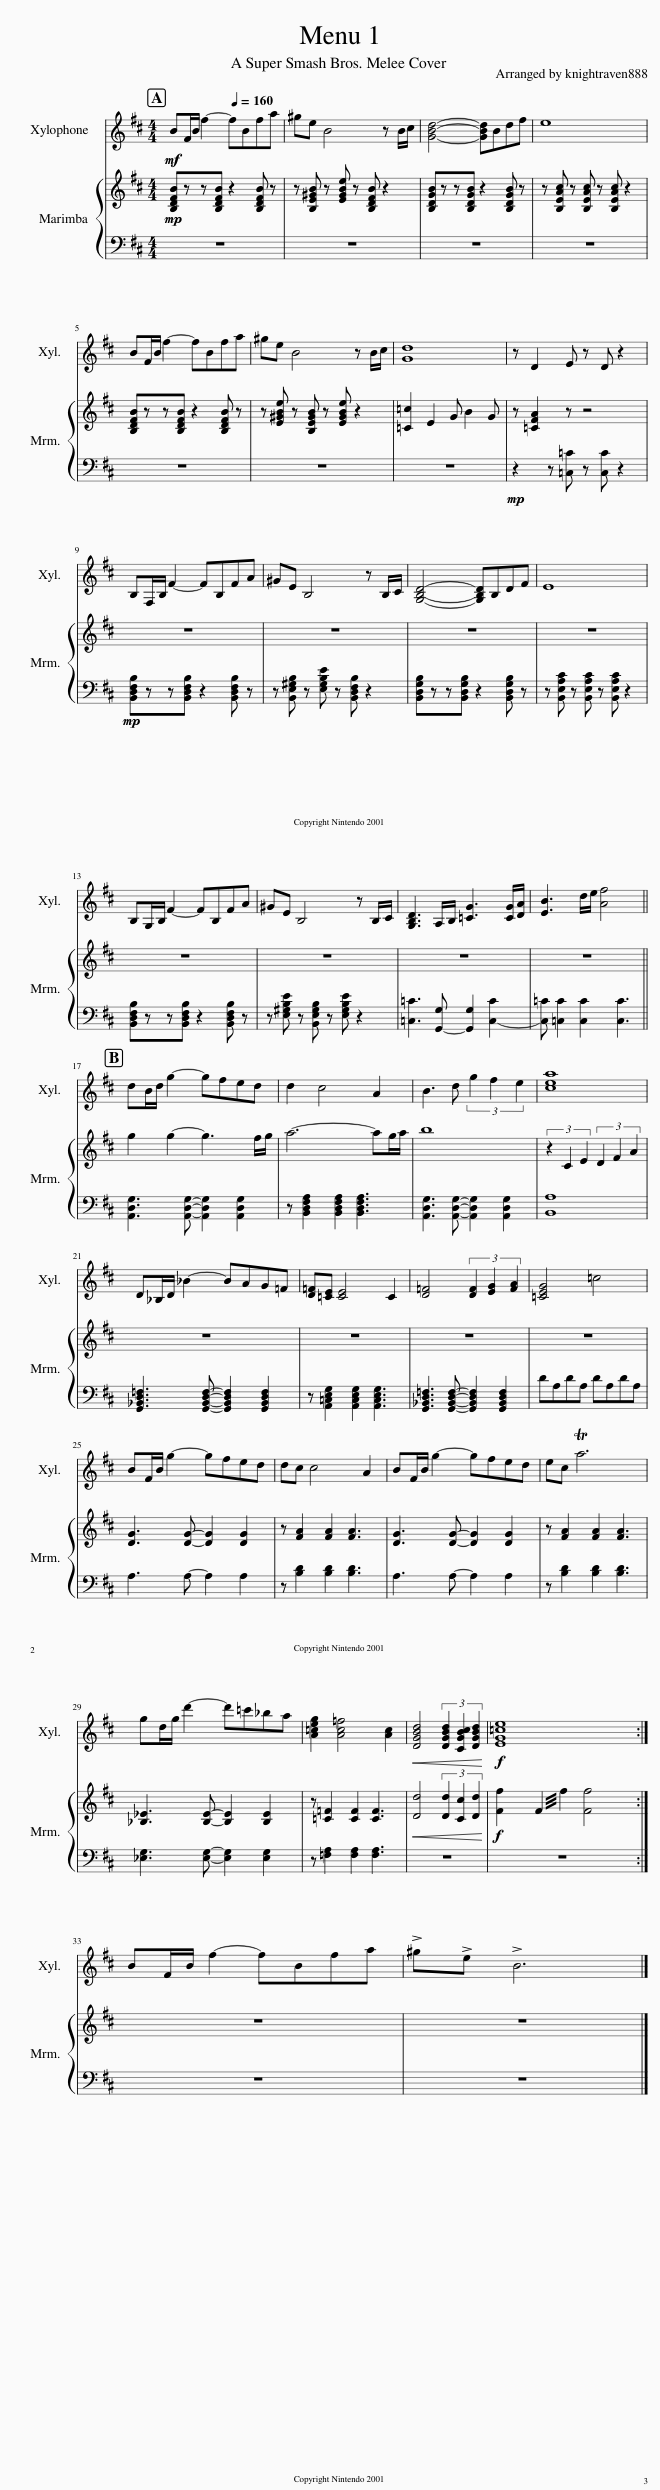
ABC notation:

X:1
%%score 1 { 2 | 3 }
L:1/8
Q:1/4=160
M:4/4
I:linebreak $
K:D
V:1 treble transpose=12
V:2 treble
V:3 bass
V:1
!mf! BF/B/ f2- fBfa | ^ge B4 z B/c/ | [GBd]4- [GBd]Bdf | e8 |$ BF/B/ f2- fBfa | %5
 ^ge B4 z B/c/ | [Gd]8 | z D2 E z D z2 |$ B,F,/B,/ F2- FB,FA | ^GE B,4 z B,/C/ | %10
 [G,B,D]4- [G,B,D]B,DF | E8 |$ B,G,/B,/ F2- FB,FA | ^GE B,4 z B,/C/ | [G,B,D]3 A,/B,/ [=CG]3 [CG]/[DA]/ | %15
 [EB]3 d/e/ [Af]4 ||$ dB/d/ g2- gfed | d2 c4 A2 | B3 d (3g2 f2 e2 | [cea]8 |$ %20
 D_B,/D/ _B2- BAG=F | [D=F][=CE] [CE]4 C2 | [D=F]4 (3[DF]2 [EG]2 [FA]2 | [=CEG]4 =c4 |$ BF/B/ g2- gfed | %25
 dc c4 A2 | BF/B/ g2- gfed | ec Ta6 |$ gd/g/ d'2- d'=c'_ba | [A=ceg]2 [Ac=f]4 [Ac]2 | %30
!<(! [DGBd]4 (3[DGBd]2 [CGBc]2 [DGBd]2!<)! |!f! [EG=ce]8 :|$ BF/B/ f2- fBfa | !>!^g!>!e !>!B6 |] %34
V:2
!mp! [B,DFB]zz[B,DFB] z2 [B,DFB] z | z [B,E^GB] z [EGBe] z [B,DFB] z2 | [B,DGB]zz[B,DGB] z2 [B,DGB] z | z [B,EAc] z [B,EAc] z [B,EAc] z2 |$ [B,DFB]zz[B,DFB] z2 [B,DFB] z | %5
 z [E^GBe] z [B,EGB] z [EGBe] z2 | [=C=c]2 E2 G B2 G | z [=CFA]2 z z4 |$ z8 | z8 | %10
 z8 | z8 |$ z8 | z8 | z8 | %15
 z8 ||$ g2 g2- g3 f/g/ | a6- ag/a/ | b8 | (3z2 C2 E2 (3D2 F2 A2 |$ %20
 z8 | z8 | z8 | z8 |$ [DG]3 [DG]- [DG]2 [DG]2 | %25
 z [FA]2 [FA]2 [FA]3 | [DG]3 [DG]- [DG]2 [DG]2 | z [FA]2 [FA]2 [FA]3 |$ [_B,_E]3 [B,E]- [B,E]2 [B,E]2 | z [=C=F]2 [CF]2 [CF]3 | %30
!<(! [Dd]4 (3[Dd]2 [Cc]2 [Dd]2!<)! |!f! [Ff]2 !///-!F f [Ff]4 :|$ z8 | z8 |] %34
V:3
 z8 | z8 | z8 | z8 |$ z8 | %5
 z8 | z8 |!mp! z2 z [=C,=C] z [C,C] z2 |$!mp! [B,,D,F,B,]zz[B,,D,F,B,] z2 [B,,D,F,B,] z | z [B,,E,^G,B,] z [E,G,B,E] z [B,,D,F,B,] z2 | %10
 [B,,D,G,B,]zz[B,,D,G,B,] z2 [B,,D,G,B,] z | z [B,,E,A,C] z [B,,E,A,C] z [B,,E,A,C] z2 |$ [B,,D,F,B,]zz[B,,D,F,B,] z2 [B,,D,F,B,] z | z [E,^G,B,E] z [B,,E,G,B,] z [E,G,B,E] z2 | [=C,=C]3 [G,,-G,] [G,,G,]2 [C,-C]2 | %15
 [C,=C] [=C,C]2 [C,C]2 [C,C]3 ||$ [A,,D,G,]3 [A,,D,G,]- [A,,D,G,]2 [A,,D,G,]2 | z [B,,D,F,A,]2 [B,,D,F,A,]2 [B,,D,F,A,]3 | [A,,D,G,]3 [A,,D,G,]- [A,,D,G,]2 [A,,D,G,]2 | [B,,A,]8 |$ %20
 [G,,_B,,D,=F,]3 [G,,B,,D,F,]- [G,,B,,D,F,]2 [G,,B,,D,F,]2 | z [A,,=C,E,G,]2 [A,,C,E,G,]2 [A,,C,E,G,]3 | [G,,_B,,D,=F,]3 [G,,B,,D,F,]- [G,,B,,D,F,]2 [G,,B,,D,F,]2 | DA,DA, DA,DA, |$ A,3 A,- A,2 A,2 | %25
 z [B,D]2 [B,D]2 [B,D]3 | A,3 A,- A,2 A,2 | z [B,D]2 [B,D]2 [B,D]3 |$ [_E,G,]3 [E,G,]- [E,G,]2 [E,G,]2 | z [=F,A,]2 [F,A,]2 [F,A,]3 | %30
 z8 | z8 :|$ z8 | z8 |] %34
